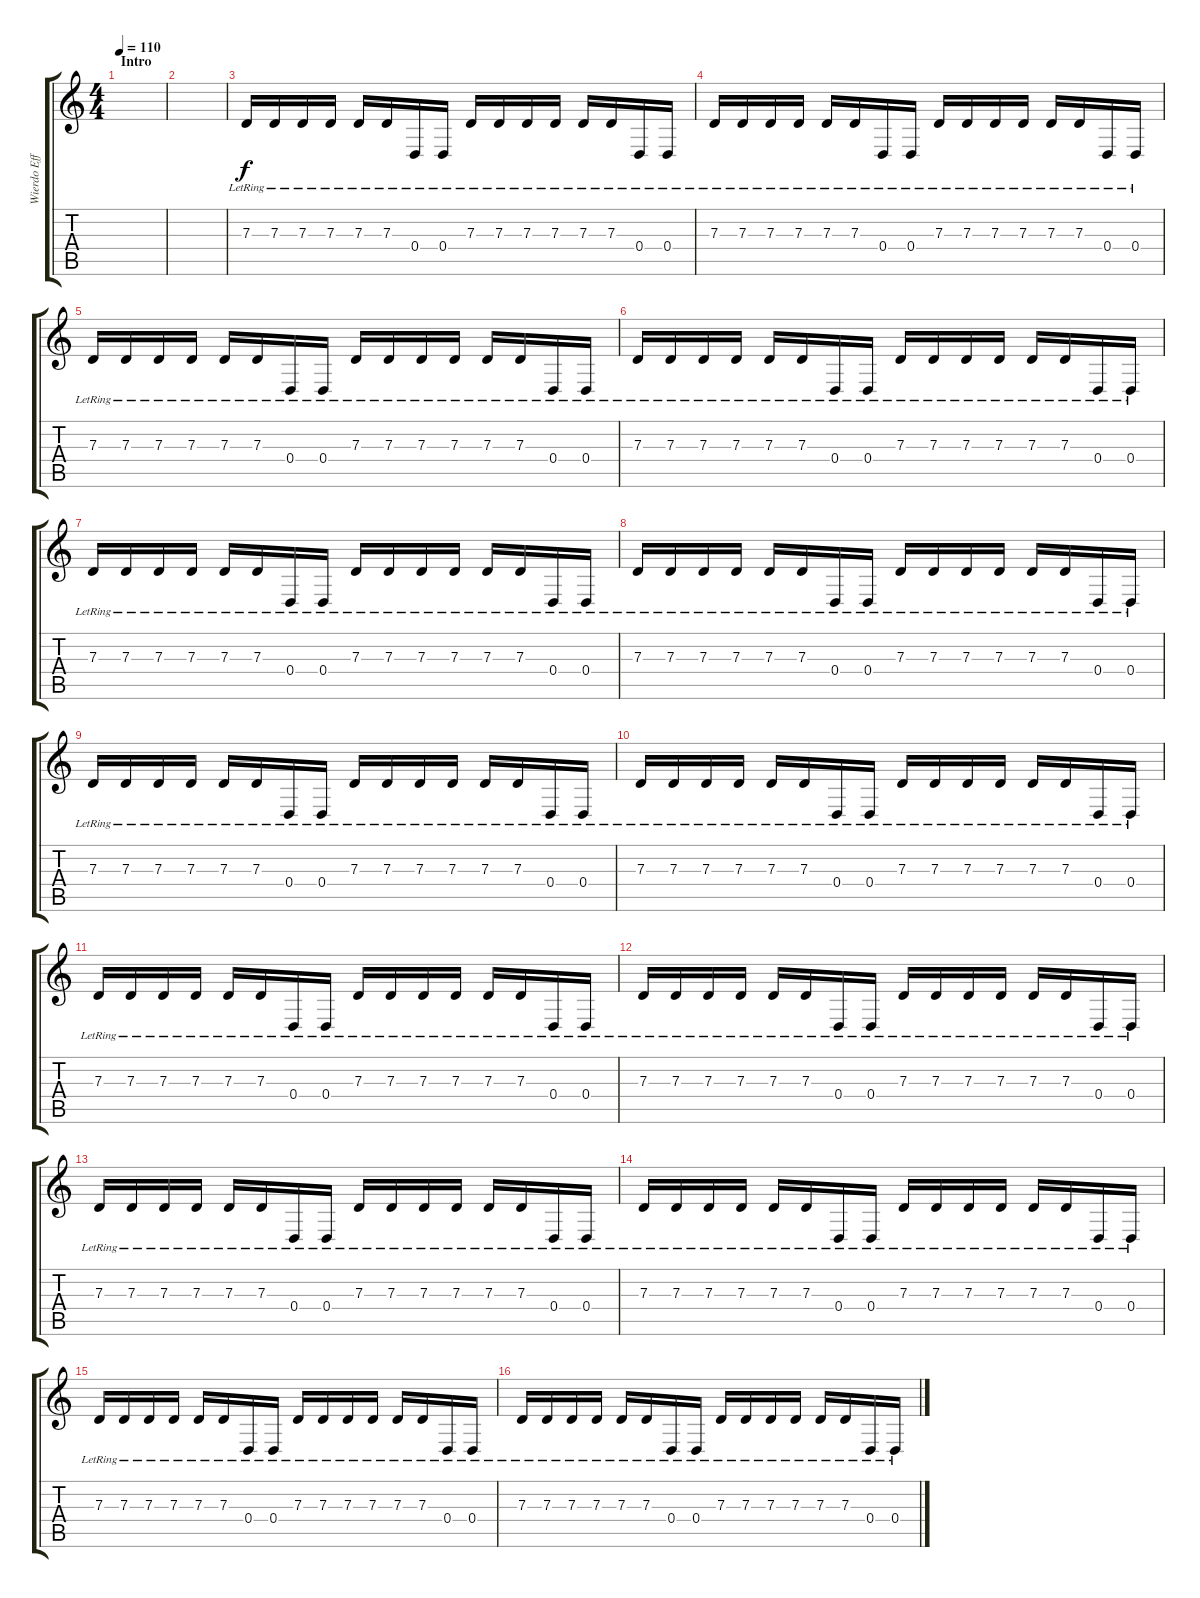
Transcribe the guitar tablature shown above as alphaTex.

\track ("Wierdo Effects 2" "Wierdo Eff") {instrument shamisen}
\staff {score tabs}
\tuning (E4 B3 G3 D3 A2 D2) {hide}
\ts (4 4)
\section ("" "Intro")
\tempo 110
\clef g2
\ks c
|
|
7.3{lr}.16 7.3{lr}.16 7.3{lr}.16 7.3{lr}.16 7.3{lr}.16 7.3{lr}.16 0.4{lr}.16 0.4{lr}.16 7.3{lr}.16 7.3{lr}.16 7.3{lr}.16 7.3{lr}.16 7.3{lr}.16 7.3{lr}.16 0.4{lr}.16 0.4{lr}.16 |
7.3{lr}.16 7.3{lr}.16 7.3{lr}.16 7.3{lr}.16 7.3{lr}.16 7.3{lr}.16 0.4{lr}.16 0.4{lr}.16 7.3{lr}.16 7.3{lr}.16 7.3{lr}.16 7.3{lr}.16 7.3{lr}.16 7.3{lr}.16 0.4{lr}.16 0.4{lr}.16 |
7.3{lr}.16 7.3{lr}.16 7.3{lr}.16 7.3{lr}.16 7.3{lr}.16 7.3{lr}.16 0.4{lr}.16 0.4{lr}.16 7.3{lr}.16 7.3{lr}.16 7.3{lr}.16 7.3{lr}.16 7.3{lr}.16 7.3{lr}.16 0.4{lr}.16 0.4{lr}.16 |
7.3{lr}.16 7.3{lr}.16 7.3{lr}.16 7.3{lr}.16 7.3{lr}.16 7.3{lr}.16 0.4{lr}.16 0.4{lr}.16 7.3{lr}.16 7.3{lr}.16 7.3{lr}.16 7.3{lr}.16 7.3{lr}.16 7.3{lr}.16 0.4{lr}.16 0.4{lr}.16 |
7.3{lr}.16 7.3{lr}.16 7.3{lr}.16 7.3{lr}.16 7.3{lr}.16 7.3{lr}.16 0.4{lr}.16 0.4{lr}.16 7.3{lr}.16 7.3{lr}.16 7.3{lr}.16 7.3{lr}.16 7.3{lr}.16 7.3{lr}.16 0.4{lr}.16 0.4{lr}.16 |
7.3{lr}.16 7.3{lr}.16 7.3{lr}.16 7.3{lr}.16 7.3{lr}.16 7.3{lr}.16 0.4{lr}.16 0.4{lr}.16 7.3{lr}.16 7.3{lr}.16 7.3{lr}.16 7.3{lr}.16 7.3{lr}.16 7.3{lr}.16 0.4{lr}.16 0.4{lr}.16 |
7.3{lr}.16 7.3{lr}.16 7.3{lr}.16 7.3{lr}.16 7.3{lr}.16 7.3{lr}.16 0.4{lr}.16 0.4{lr}.16 7.3{lr}.16 7.3{lr}.16 7.3{lr}.16 7.3{lr}.16 7.3{lr}.16 7.3{lr}.16 0.4{lr}.16 0.4{lr}.16 |
7.3{lr}.16 7.3{lr}.16 7.3{lr}.16 7.3{lr}.16 7.3{lr}.16 7.3{lr}.16 0.4{lr}.16 0.4{lr}.16 7.3{lr}.16 7.3{lr}.16 7.3{lr}.16 7.3{lr}.16 7.3{lr}.16 7.3{lr}.16 0.4{lr}.16 0.4{lr}.16 |
7.3{lr}.16 7.3{lr}.16 7.3{lr}.16 7.3{lr}.16 7.3{lr}.16 7.3{lr}.16 0.4{lr}.16 0.4{lr}.16 7.3{lr}.16 7.3{lr}.16 7.3{lr}.16 7.3{lr}.16 7.3{lr}.16 7.3{lr}.16 0.4{lr}.16 0.4{lr}.16 |
7.3{lr}.16 7.3{lr}.16 7.3{lr}.16 7.3{lr}.16 7.3{lr}.16 7.3{lr}.16 0.4{lr}.16 0.4{lr}.16 7.3{lr}.16 7.3{lr}.16 7.3{lr}.16 7.3{lr}.16 7.3{lr}.16 7.3{lr}.16 0.4{lr}.16 0.4{lr}.16 |
7.3{lr}.16 7.3{lr}.16 7.3{lr}.16 7.3{lr}.16 7.3{lr}.16 7.3{lr}.16 0.4{lr}.16 0.4{lr}.16 7.3{lr}.16 7.3{lr}.16 7.3{lr}.16 7.3{lr}.16 7.3{lr}.16 7.3{lr}.16 0.4{lr}.16 0.4{lr}.16 |
7.3{lr}.16 7.3{lr}.16 7.3{lr}.16 7.3{lr}.16 7.3{lr}.16 7.3{lr}.16 0.4{lr}.16 0.4{lr}.16 7.3{lr}.16 7.3{lr}.16 7.3{lr}.16 7.3{lr}.16 7.3{lr}.16 7.3{lr}.16 0.4{lr}.16 0.4{lr}.16 |
7.3{lr}.16 7.3{lr}.16 7.3{lr}.16 7.3{lr}.16 7.3{lr}.16 7.3{lr}.16 0.4{lr}.16 0.4{lr}.16 7.3{lr}.16 7.3{lr}.16 7.3{lr}.16 7.3{lr}.16 7.3{lr}.16 7.3{lr}.16 0.4{lr}.16 0.4{lr}.16 |
7.3{lr}.16 7.3{lr}.16 7.3{lr}.16 7.3{lr}.16 7.3{lr}.16 7.3{lr}.16 0.4{lr}.16 0.4{lr}.16 7.3{lr}.16 7.3{lr}.16 7.3{lr}.16 7.3{lr}.16 7.3{lr}.16 7.3{lr}.16 0.4{lr}.16 0.4{lr}.16
